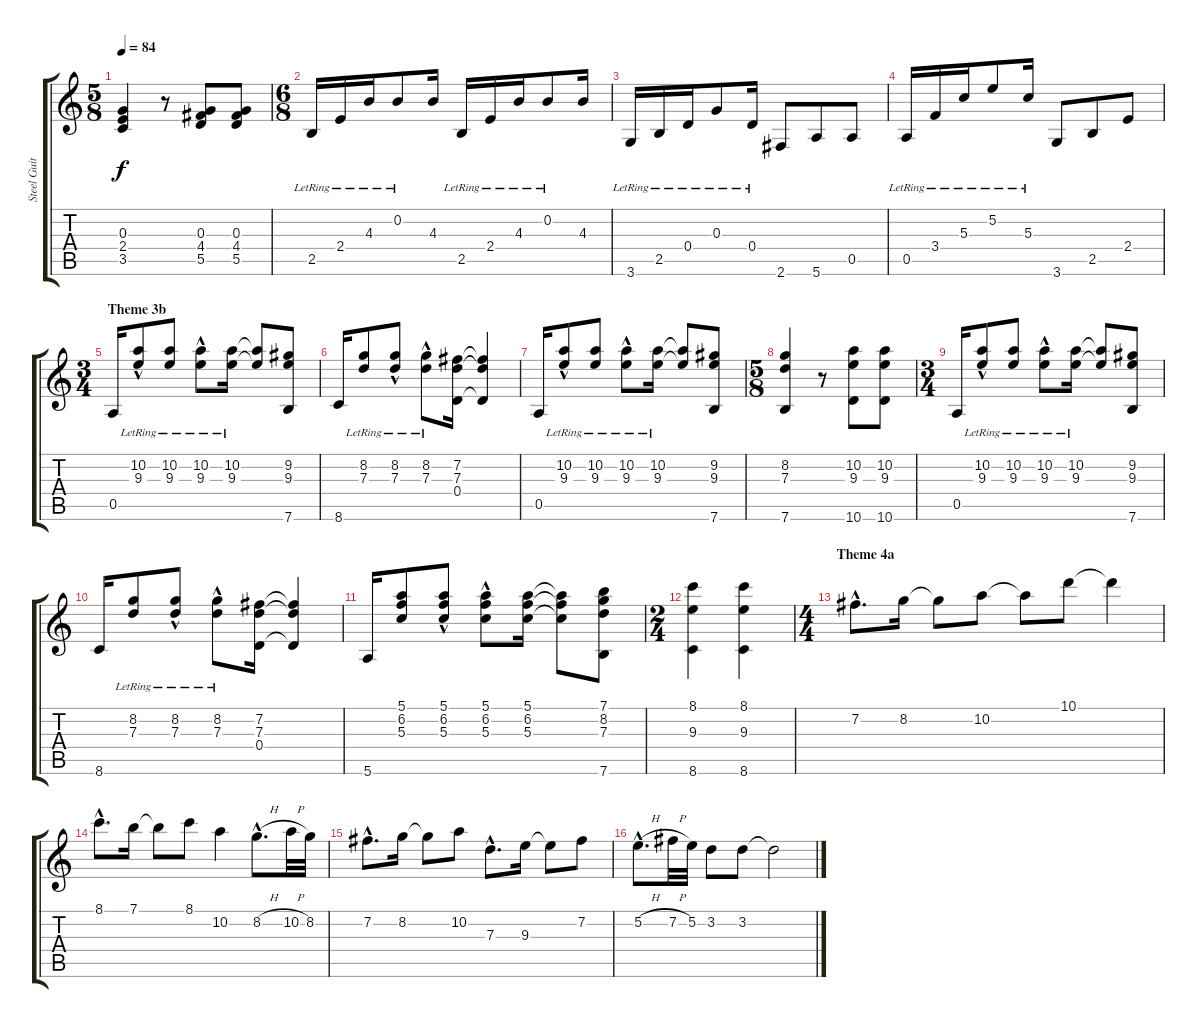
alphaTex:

\track ("Steel Guitar" "Steel Guit") {instrument acousticguitarsteel}
\staff {score tabs}
\tuning (E4 B3 G3 D3 A2 E2) {hide}
\ts (5 8)
\tempo 84
\clef g2
\ks c
(0.3 2.4 3.5).4{dy f} r.8 (0.3 4.4 5.5).8 (0.3 4.4 5.5).8 |
\ts (6 8)
2.5{lr}.16 2.4{lr}.16 4.3{lr}.16 0.2{lr}.8 4.3.16 2.5{lr}.16 2.4{lr}.16 4.3{lr}.16 0.2{lr}.8 4.3.16 |
3.6{lr}.16 2.5{lr}.16 0.4{lr}.16 0.3{lr}.8 0.4{lr}.16 2.6.8 5.6.8 0.5.8 |
0.5{lr}.16 3.4{lr}.16 5.3{lr}.16 5.2{lr}.8 5.3{lr}.16 3.6.8 2.5.8 2.4.8 |
\ts (3 4)
\section ("" "Theme 3b")
0.5.16 (10.2{hac lr} 9.3{hac lr}).8 (10.2{lr} 9.3{lr}).8 (10.2{hac lr} 9.3{hac lr}).8 (10.2{lr} 9.3{lr}).16 (10.2{t} 9.3{t}).8 (9.2 9.3 7.6).8 |
8.6.16 (8.2{lr} 7.3{lr}).8 (8.2{hac lr} 7.3{hac lr}).8 (8.2{hac} 7.3{hac lr}).8 (7.2 7.3 0.4).16 (7.2{t} 7.3{t} 0.4{t}).4 |
0.5.16 (10.2{hac lr} 9.3{hac lr}).8 (10.2{lr} 9.3{lr}).8 (10.2{hac lr} 9.3{hac lr}).8 (10.2{lr} 9.3{lr}).16 (10.2{t} 9.3{t}).8 (9.2 9.3 7.6).8 |
\ts (5 8)
(8.2 7.3 7.6).4 r.8 (10.2 9.3 10.6).8 (10.2 9.3 10.6).8 |
\ts (3 4)
0.5.16 (10.2{hac lr} 9.3{hac lr}).8 (10.2{lr} 9.3{lr}).8 (10.2{hac lr} 9.3{hac lr}).8 (10.2{lr} 9.3{lr}).16 (10.2{t} 9.3{t}).8 (9.2 9.3 7.6).8 |
8.6.16 (8.2{lr} 7.3{lr}).8 (8.2{hac lr} 7.3{hac lr}).8 (8.2{hac} 7.3{hac lr}).8 (7.2 7.3 0.4).16 (7.2{t} 7.3{t} 0.4{t}).4 |
5.6.16 (5.1 6.2 5.3).8 (5.1{hac} 6.2{hac} 5.3{hac}).8 (5.1{hac} 6.2{hac} 5.3{hac}).8 (5.1 6.2 5.3).16 (5.1{t} 6.2{t} 5.3{t}).8 (7.1 8.2 7.3 7.6).8 |
\ts (2 4)
(8.1 9.3 8.6).4 (8.1 9.3 8.6).4 |
\ts (4 4)
\section ("" "Theme 4a")
7.2{hac}.8{d} 8.2.16 8.2{t}.8 10.2.8 10.2{t}.8 10.1.8 10.1{t}.4 |
8.1{hac}.8{d} 7.1.16 7.1{t}.8 8.1.8 10.2.4 8.2{h hac}.8{d} 10.2{h}.32 8.2.32 |
7.2{hac}.8{d} 8.2.16 8.2{t}.8 10.2.8 7.3{hac}.8{d} 9.3.16 9.3{t}.8 7.2.8 |
5.2{h hac}.8{d} 7.2{h}.32 5.2.32 3.2.8 3.2.8 3.2{t}.2
